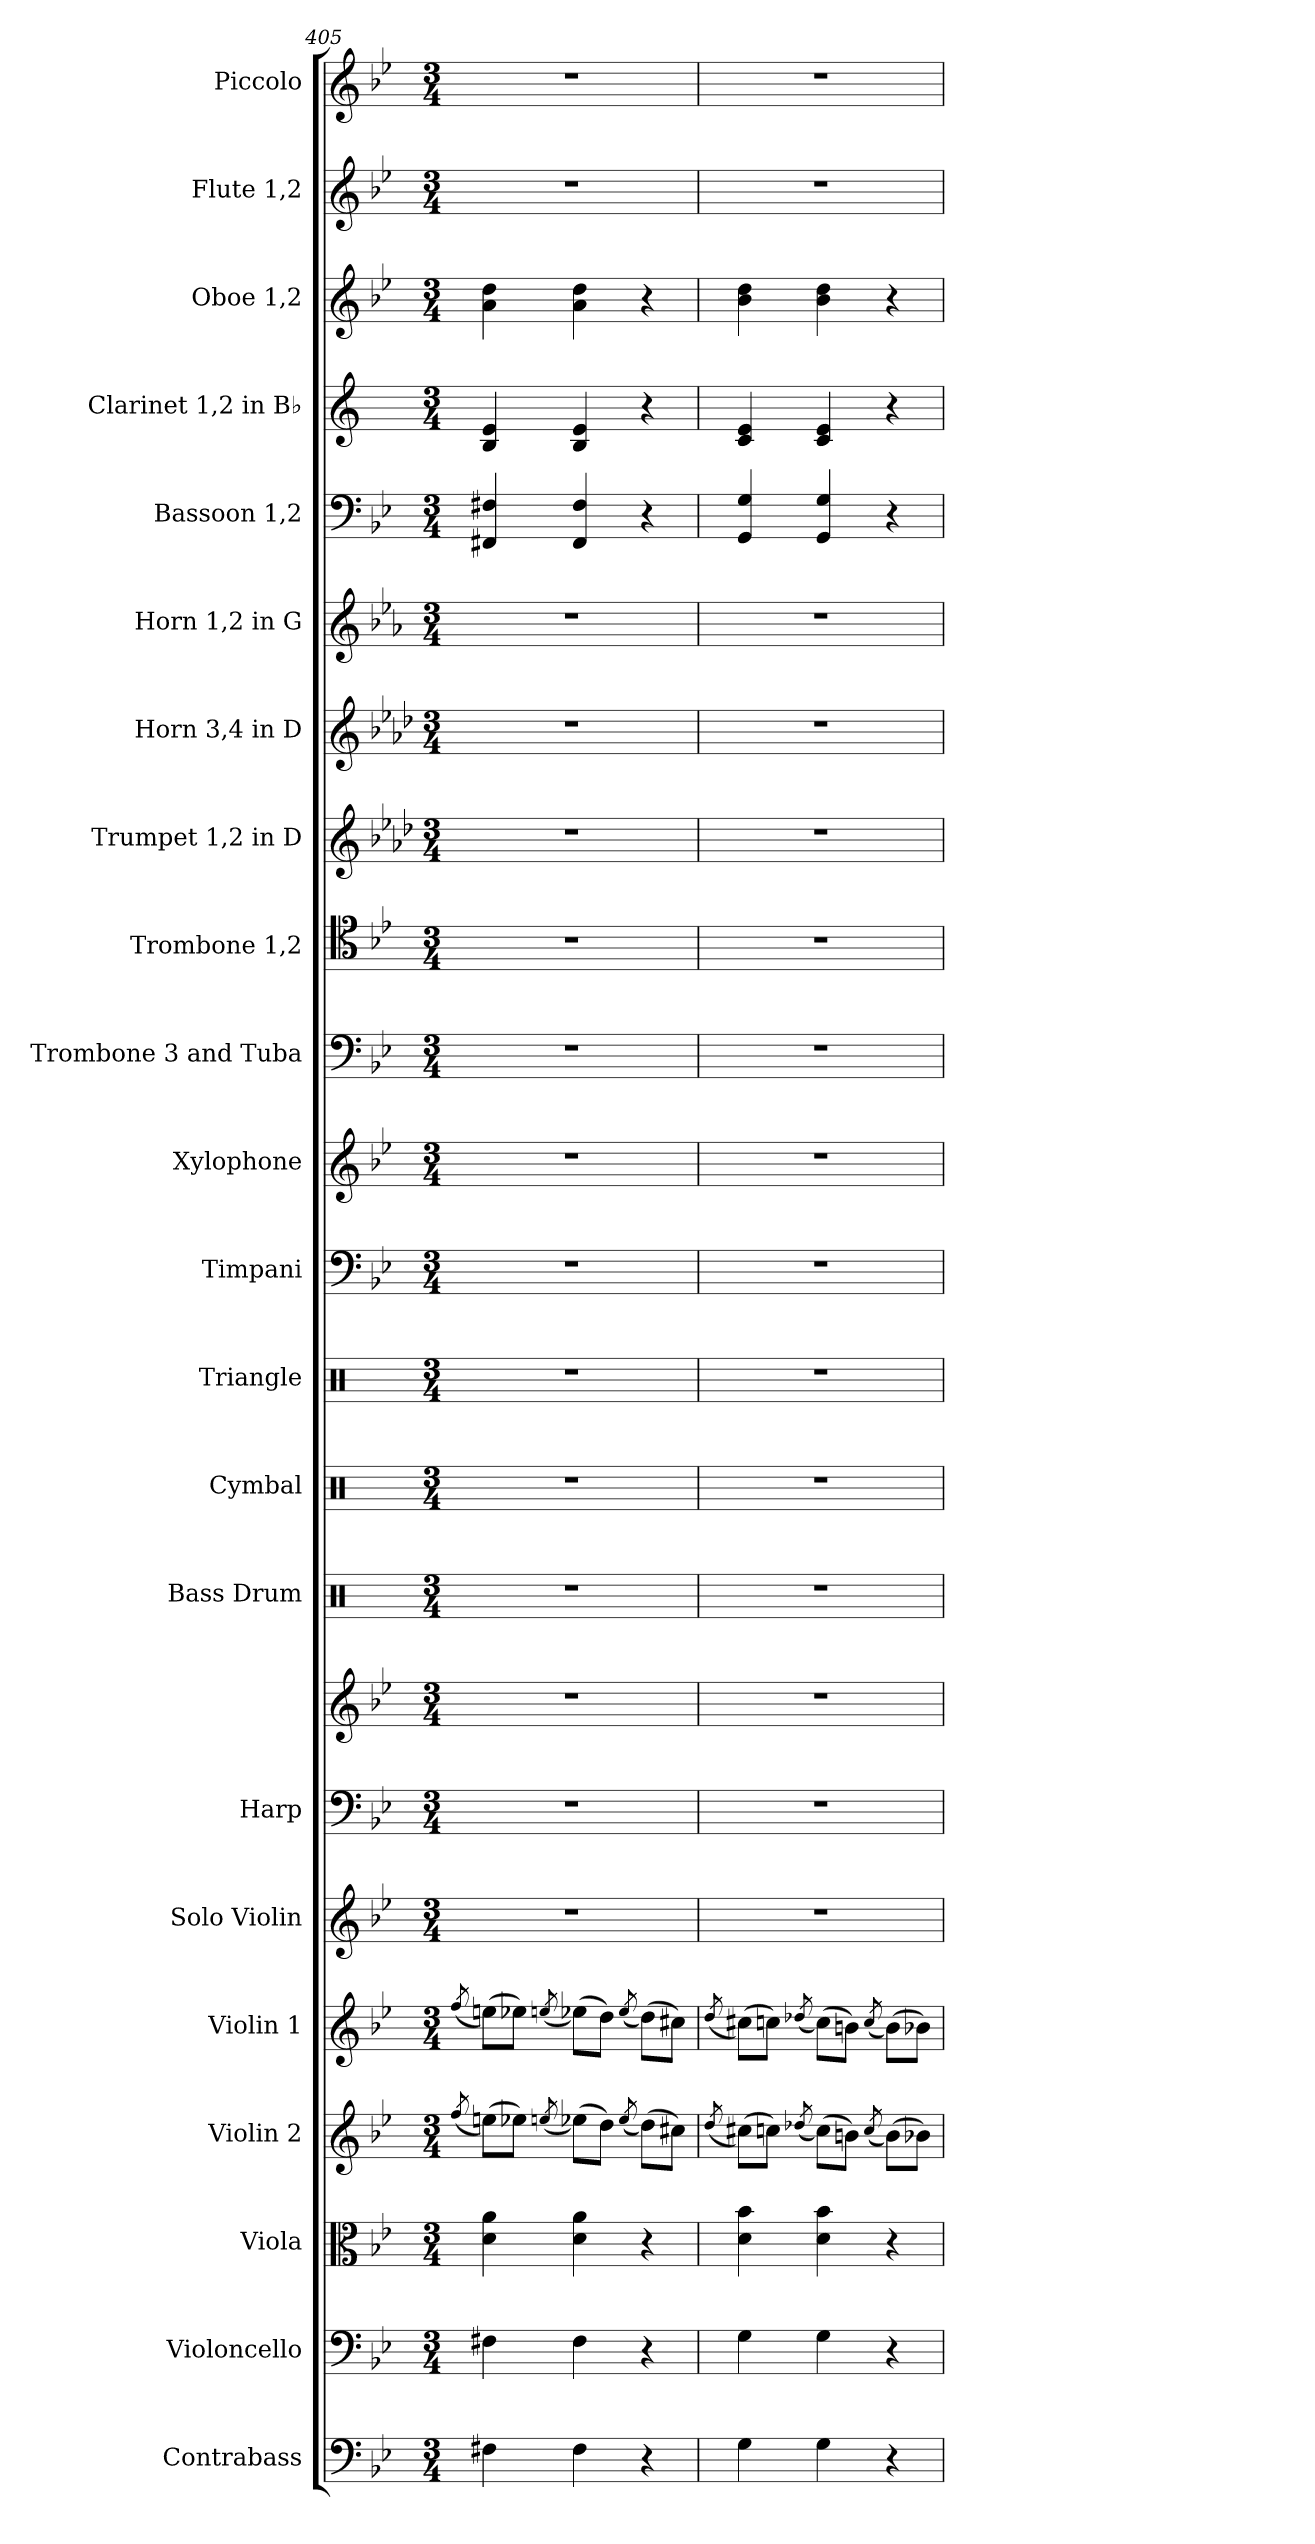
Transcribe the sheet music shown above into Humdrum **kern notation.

**kern	**kern	**kern	**kern	**kern	**kern	**kern	**kern	**kern	**kern	**kern	**kern	**kern	**kern	**kern	**kern	**kern	**kern	**kern	**kern	**kern	**kern	**kern
*part22	*part21	*part20	*part19	*part18	*part17	*part16	*part16	*part15	*part14	*part13	*part12	*part11	*part10	*part9	*part8	*part7	*part6	*part5	*part4	*part3	*part2	*part1
*staff23	*staff22	*staff21	*staff20	*staff19	*staff18	*staff17	*staff16	*staff15	*staff14	*staff13	*staff12	*staff11	*staff10	*staff9	*staff8	*staff7	*staff6	*staff5	*staff4	*staff3	*staff2	*staff1
*I"Contrabass	*I"Violoncello	*I"Viola	*I"Violin 2	*I"Violin 1	*I"Solo Violin	*I"Harp	*	*I"Bass Drum	*I"Cymbal	*I"Triangle	*I"Timpani	*I"Xylophone	*I"Trombone 3 and Tuba	*I"Trombone 1,2	*I"Trumpet 1,2 in D	*I"Horn 3,4 in D	*I"Horn 1,2 in G	*I"Bassoon 1,2	*I"Clarinet 1,2 in B♭	*I"Oboe 1,2	*I"Flute 1,2	*I"Piccolo
*I'Cb.	*I'Vc.	*I'Vla.	*I'Vln. 2	*I'Vln. 1	*I'Solo Vln.	*I'Hrp.	*	*I'B.D	*I'Cym.	*I'Trgl.	*I'Timp.	*I'Xyl.	*I'Tbn. 3 and Tba.	*I'Tbn. 1,2	*I'Tpt. 1,2 in D	*I'Hn. 3,4 in D	*I'Hn. 1,2 in G	*I'Bsn. 1,2	*I'Cl. 1,2 in B♭	*I'Ob. 1,2	*I'Fl. 1,2	*I'Picc.
*clefF4	*clefF4	*clefC3	*clefG2	*clefG2	*clefG2	*clefF4	*clefG2	*clefX	*clefX	*clefX	*clefF4	*clefG2	*clefF4	*clefC4	*clefG2	*clefG2	*clefG2	*clefF4	*clefG2	*clefG2	*clefG2	*clefG2
*ITrd7c12	*	*	*	*	*	*	*	*	*	*	*	*ITrd-7c-12	*	*	*ITrd-1c-2	*ITrd6c10	*ITrd5c9	*	*ITrd1c2	*	*	*ITrd-7c-12
*k[b-e-]	*k[b-e-]	*k[b-e-]	*k[b-e-]	*k[b-e-]	*k[b-e-]	*k[b-e-]	*k[b-e-]	*k[]	*k[]	*k[]	*k[b-e-]	*k[b-e-]	*k[b-e-]	*k[b-e-]	*k[b-e-]	*k[b-e-]	*k[b-e-a-d-g-c-]	*k[b-e-]	*k[b-e-]	*k[b-e-]	*k[b-e-]	*k[b-e-]
*M3/4	*M3/4	*M3/4	*M3/4	*M3/4	*M3/4	*M3/4	*M3/4	*M3/4	*M3/4	*M3/4	*M3/4	*M3/4	*M3/4	*M3/4	*M3/4	*M3/4	*M3/4	*M3/4	*M3/4	*M3/4	*M3/4	*M3/4
=405	=405	=405	=405	=405	=405	=405	=405	=405	=405	=405	=405	=405	=405	=405	=405	=405	=405	=405	=405	=405	=405	=405
.	.	.	(<8qff/	(<8qff/	.	.	.	.	.	.	.	.	.	.	.	.	.	.	.	.	.	.
4FF#X\	4F#X\	4d\ 4a\	(>8een\L)	(>8een\L)	2.r	2.r	2.r	2.r	2.r	2.r	2.r	2.r	2.r	2.r	2.r	2.r	2.r	4FF#X/ 4F#X/	4A/ 4d/	4a\ 4dd\	2.r	2.r
.	.	.	8ee-X\J)	8ee-X\J)	.	.	.	.	.	.	.	.	.	.	.	.	.	.	.	.	.	.
.	.	.	(<8qeen/	(<8qeen/	.	.	.	.	.	.	.	.	.	.	.	.	.	.	.	.	.	.
4FF#\	4F#\	4d\ 4a\	(>8ee-X\L)	(>8ee-X\L)	.	.	.	.	.	.	.	.	.	.	.	.	.	4FF#/ 4F#/	4A/ 4d/	4a\ 4dd\	.	.
.	.	.	8dd\J)	8dd\J)	.	.	.	.	.	.	.	.	.	.	.	.	.	.	.	.	.	.
.	.	.	(<8qee-/	(<8qee-/	.	.	.	.	.	.	.	.	.	.	.	.	.	.	.	.	.	.
4r	4r	4r	(>8dd\L)	(>8dd\L)	.	.	.	.	.	.	.	.	.	.	.	.	.	4r	4r	4r	.	.
.	.	.	8cc#X\J)	8cc#X\J)	.	.	.	.	.	.	.	.	.	.	.	.	.	.	.	.	.	.
!!LO:PB:g=z
=406	=406	=406	=406	=406	=406	=406	=406	=406	=406	=406	=406	=406	=406	=406	=406	=406	=406	=406	=406	=406	=406	=406
.	.	.	(<8qdd/	(<8qdd/	.	.	.	.	.	.	.	.	.	.	.	.	.	.	.	.	.	.
4GG\	4G\	4d\ 4b-\	(>8cc#X\L)	(>8cc#X\L)	2.r	2.r	2.r	2.r	2.r	2.r	2.r	2.r	2.r	2.r	2.r	2.r	2.r	4GG/ 4G/	4B-/ 4d/	4b-\ 4dd\	2.r	2.r
.	.	.	8ccn\J)	8ccn\J)	.	.	.	.	.	.	.	.	.	.	.	.	.	.	.	.	.	.
.	.	.	(<8qdd-X/	(<8qdd-X/	.	.	.	.	.	.	.	.	.	.	.	.	.	.	.	.	.	.
4GG\	4G\	4d\ 4b-\	(>8cc\L)	(>8cc\L)	.	.	.	.	.	.	.	.	.	.	.	.	.	4GG/ 4G/	4B-/ 4d/	4b-\ 4dd\	.	.
.	.	.	8bn\J)	8bn\J)	.	.	.	.	.	.	.	.	.	.	.	.	.	.	.	.	.	.
.	.	.	(<8qcc/	(<8qcc/	.	.	.	.	.	.	.	.	.	.	.	.	.	.	.	.	.	.
4r	4r	4r	(>8b\L)	(>8b\L)	.	.	.	.	.	.	.	.	.	.	.	.	.	4r	4r	4r	.	.
.	.	.	8b-X\J)	8b-X\J)	.	.	.	.	.	.	.	.	.	.	.	.	.	.	.	.	.	.
=	=	=	=	=	=	=	=	=	=	=	=	=	=	=	=	=	=	=	=	=	=	=
*-	*-	*-	*-	*-	*-	*-	*-	*-	*-	*-	*-	*-	*-	*-	*-	*-	*-	*-	*-	*-	*-	*-
